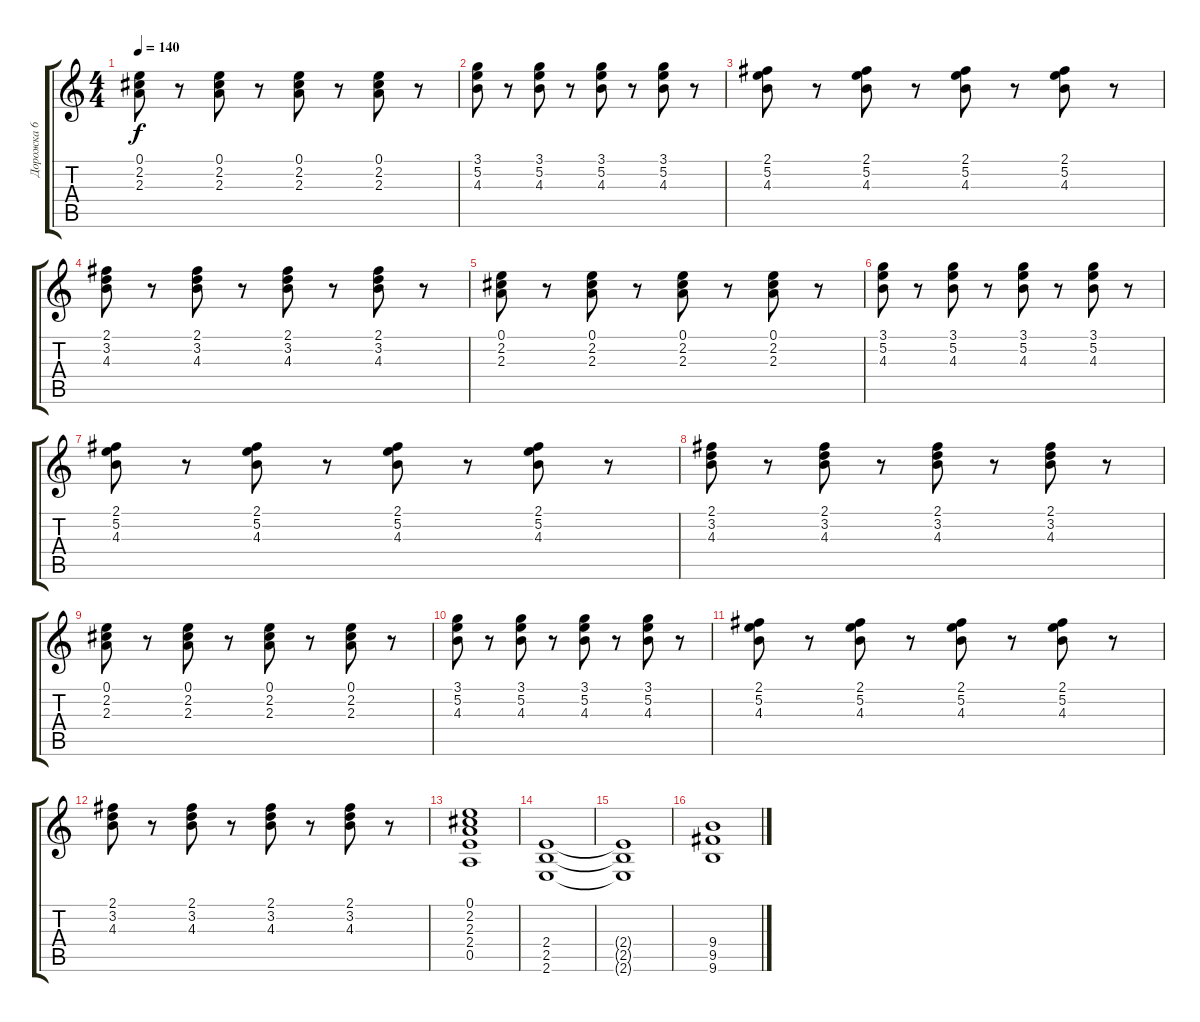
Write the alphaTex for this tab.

\track ("Дорожка 6" "Дорожка 6") {instrument overdrivenguitar}
\staff {score tabs}
\tuning (E4 B3 G3 D3 A2 D2) {hide}
\ts (4 4)
\tempo 140
\clef g2
\ks c
(0.1 2.2 2.3).8{dy f} r.8 (0.1 2.2 2.3).8 r.8 (0.1 2.2 2.3).8 r.8 (0.1 2.2 2.3).8 r.8 |
(3.1 5.2 4.3).8 r.8 (3.1 5.2 4.3).8 r.8 (3.1 5.2 4.3).8 r.8 (3.1 5.2 4.3).8 r.8 |
(2.1 5.2 4.3).8 r.8 (2.1 5.2 4.3).8 r.8 (2.1 5.2 4.3).8 r.8 (2.1 5.2 4.3).8 r.8 |
(2.1 3.2 4.3).8 r.8 (2.1 3.2 4.3).8 r.8 (2.1 3.2 4.3).8 r.8 (2.1 3.2 4.3).8 r.8 |
(0.1 2.2 2.3).8 r.8 (0.1 2.2 2.3).8 r.8 (0.1 2.2 2.3).8 r.8 (0.1 2.2 2.3).8 r.8 |
(3.1 5.2 4.3).8 r.8 (3.1 5.2 4.3).8 r.8 (3.1 5.2 4.3).8 r.8 (3.1 5.2 4.3).8 r.8 |
(2.1 5.2 4.3).8 r.8 (2.1 5.2 4.3).8 r.8 (2.1 5.2 4.3).8 r.8 (2.1 5.2 4.3).8 r.8 |
(2.1 3.2 4.3).8 r.8 (2.1 3.2 4.3).8 r.8 (2.1 3.2 4.3).8 r.8 (2.1 3.2 4.3).8 r.8 |
(0.1 2.2 2.3).8 r.8 (0.1 2.2 2.3).8 r.8 (0.1 2.2 2.3).8 r.8 (0.1 2.2 2.3).8 r.8 |
(3.1 5.2 4.3).8 r.8 (3.1 5.2 4.3).8 r.8 (3.1 5.2 4.3).8 r.8 (3.1 5.2 4.3).8 r.8 |
(2.1 5.2 4.3).8 r.8 (2.1 5.2 4.3).8 r.8 (2.1 5.2 4.3).8 r.8 (2.1 5.2 4.3).8 r.8 |
(2.1 3.2 4.3).8 r.8 (2.1 3.2 4.3).8 r.8 (2.1 3.2 4.3).8 r.8 (2.1 3.2 4.3).8 r.8 |
(0.1 2.2 2.3 2.4 0.5).1 |
(2.4 2.5 2.6).1{instrument electricguitarjazz} |
(2.4{t} 2.5{t} 2.6{t}).1 |
(9.4 9.5 9.6).1
